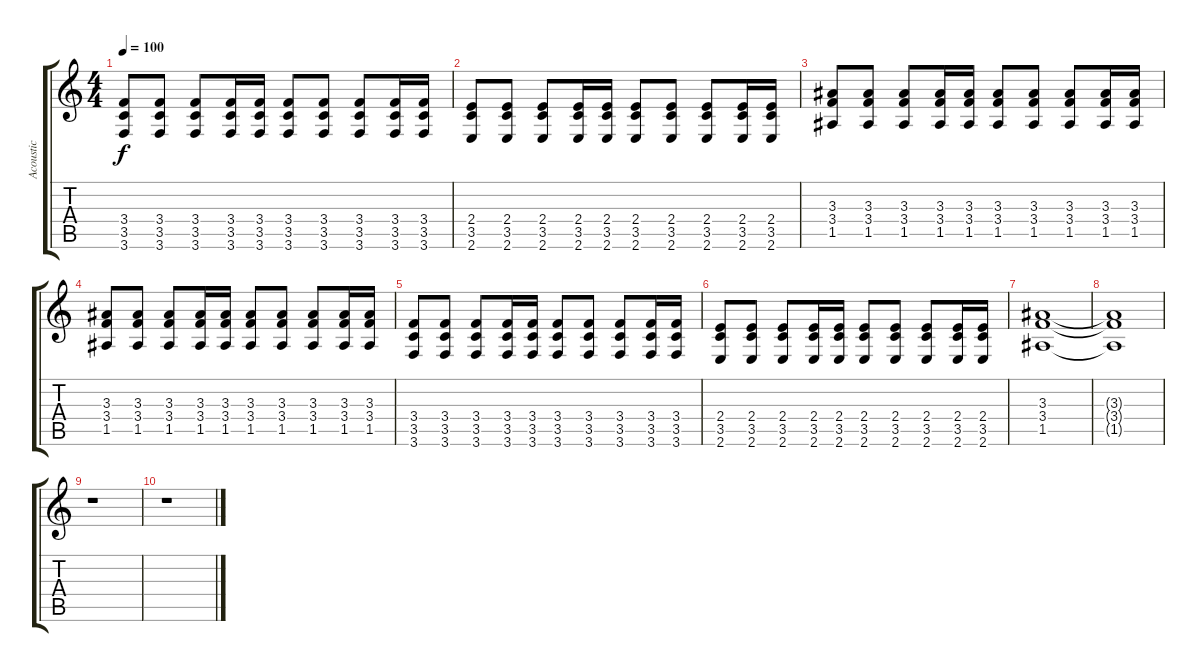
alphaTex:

\track ("Acoustic" "Acoustic") {instrument acousticguitarsteel}
\staff {score tabs}
\tuning (E4 B3 G3 D3 A2 D2) {hide}
\ts (4 4)
\tempo 100
\clef g2
\ks c
(3.4 3.5 3.6).8{dy f} (3.4 3.5 3.6).8 (3.4 3.5 3.6).8 (3.4 3.5 3.6).16 (3.4 3.5 3.6).16 (3.4 3.5 3.6).8 (3.4 3.5 3.6).8 (3.4 3.5 3.6).8 (3.4 3.5 3.6).16 (3.4 3.5 3.6).16 |
(2.4 3.5 2.6).8 (2.4 3.5 2.6).8 (2.4 3.5 2.6).8 (2.4 3.5 2.6).16 (2.4 3.5 2.6).16 (2.4 3.5 2.6).8 (2.4 3.5 2.6).8 (2.4 3.5 2.6).8 (2.4 3.5 2.6).16 (2.4 3.5 2.6).16 |
(3.3 3.4 1.5).8 (3.3 3.4 1.5).8 (3.3 3.4 1.5).8 (3.3 3.4 1.5).16 (3.3 3.4 1.5).16 (3.3 3.4 1.5).8 (3.3 3.4 1.5).8 (3.3 3.4 1.5).8 (3.3 3.4 1.5).16 (3.3 3.4 1.5).16 |
(3.3 3.4 1.5).8 (3.3 3.4 1.5).8 (3.3 3.4 1.5).8 (3.3 3.4 1.5).16 (3.3 3.4 1.5).16 (3.3 3.4 1.5).8 (3.3 3.4 1.5).8 (3.3 3.4 1.5).8 (3.3 3.4 1.5).16 (3.3 3.4 1.5).16 |
(3.4 3.5 3.6).8 (3.4 3.5 3.6).8 (3.4 3.5 3.6).8 (3.4 3.5 3.6).16 (3.4 3.5 3.6).16 (3.4 3.5 3.6).8 (3.4 3.5 3.6).8 (3.4 3.5 3.6).8 (3.4 3.5 3.6).16 (3.4 3.5 3.6).16 |
(2.4 3.5 2.6).8 (2.4 3.5 2.6).8 (2.4 3.5 2.6).8 (2.4 3.5 2.6).16 (2.4 3.5 2.6).16 (2.4 3.5 2.6).8 (2.4 3.5 2.6).8 (2.4 3.5 2.6).8 (2.4 3.5 2.6).16 (2.4 3.5 2.6).16 |
(3.3 3.4 1.5).1 |
(3.3{t} 3.4{t} 1.5{t}).1 |
r.1 |
r.1
